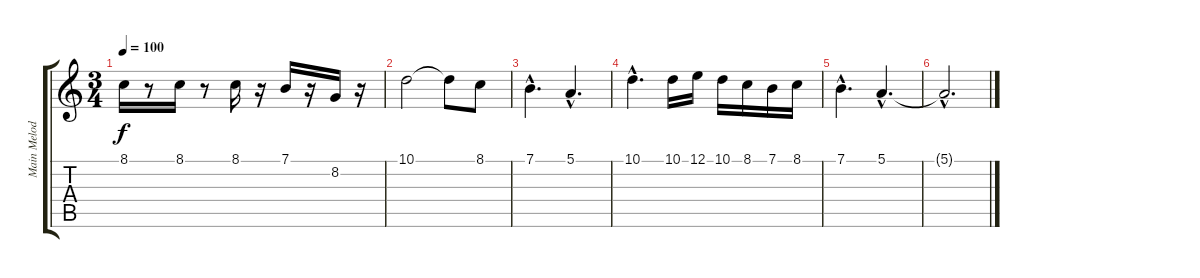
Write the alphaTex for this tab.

\track ("Main Melody" "Main Melod") {instrument accordion}
\staff {score tabs}
\tuning (E4 B3 G3 D3 A2 E2) {hide}
\ts (3 4)
\tempo 100
\clef g2
\ks c
8.1.16{dy f} r.8 8.1.16 r.8 8.1.16 r.16 7.1.16 r.16 8.2.16 r.16 |
10.1.2 10.1{t}.8 8.1.8 |
7.1{hac}.4{d} 5.1{hac}.4{d} |
10.1{hac}.4{d} 10.1.16 12.1.16 10.1.16 8.1.16 7.1.16 8.1.16 |
7.1{hac}.4{d} 5.1{hac}.4{d} |
5.1{hac t}.2{d}
